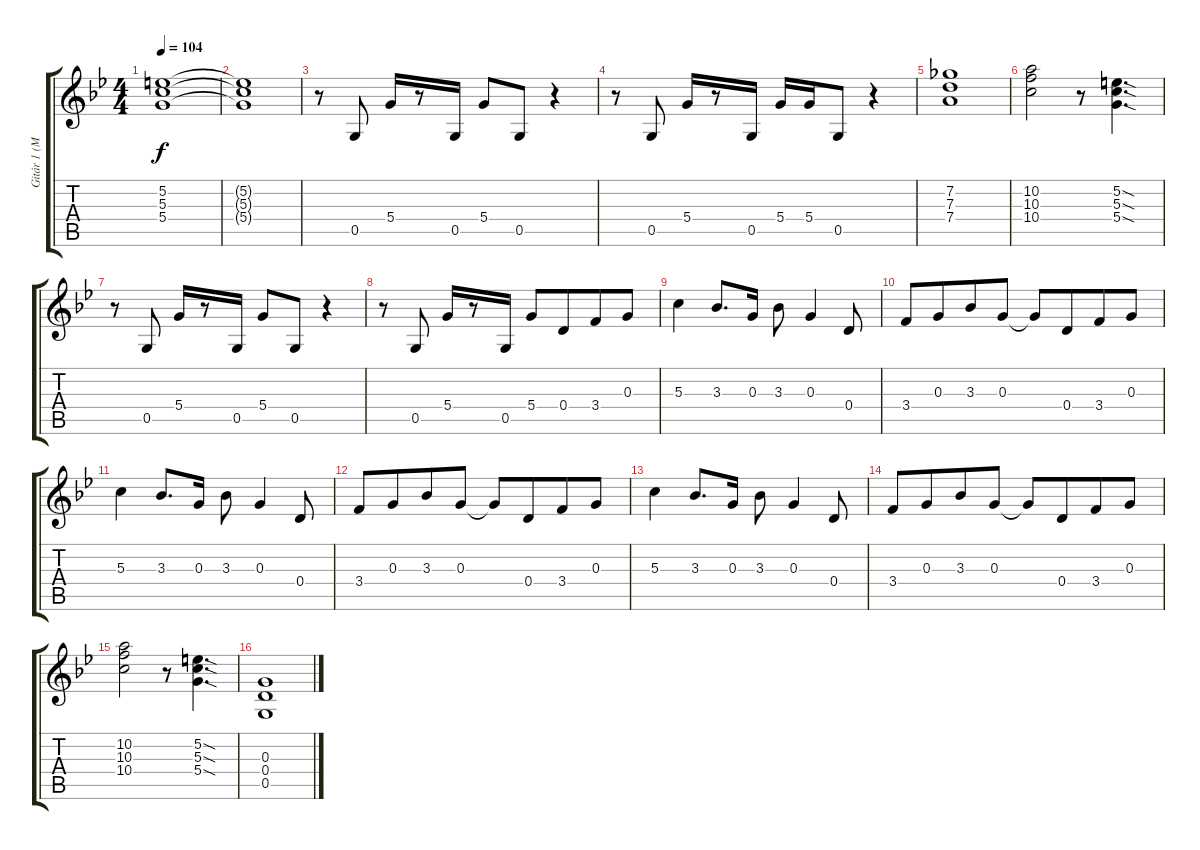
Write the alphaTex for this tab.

\track ("Gitár 1 (Micky Moody/Mel Galley/John Syk" "Gitár 1 (M") {instrument distortionguitar}
\staff {score tabs}
\tuning (D4 B3 G3 D3 G2 D2) {hide}
\ts (4 4)
\tempo 104
\clef g2
\ks bb
(5.2 5.3 5.4).1{dy f} |
(5.2{t} 5.3{t} 5.4{t}).1 |
r.8 0.5.8 5.4.16 r.8 0.5.16 5.4.8 0.5.8 r.4 |
r.8 0.5.8 5.4.16 r.8 0.5.16 5.4.16 5.4.16 0.5.8 r.4 |
(7.2 7.3 7.4).1 |
(10.2 10.3 10.4).2 r.8 (5.2{sod} 5.3{sod} 5.4{sod}).4{d} |
r.8 0.5.8 5.4.16 r.8 0.5.16 5.4.8 0.5.8 r.4 |
r.8 0.5.8 5.4.16 r.8 0.5.16 5.4.8 0.4.8{beam merge} 3.4.8 0.3.8 |
5.3.4 3.3.8{d} 0.3.16 3.3.8 0.3.4 0.4.8 |
3.4.8 0.3.8{beam merge} 3.3.8 0.3.8 0.3{t}.8 0.4.8{beam merge} 3.4.8 0.3.8 |
5.3.4 3.3.8{d} 0.3.16 3.3.8 0.3.4 0.4.8 |
3.4.8 0.3.8{beam merge} 3.3.8 0.3.8 0.3{t}.8 0.4.8{beam merge} 3.4.8 0.3.8 |
5.3.4 3.3.8{d} 0.3.16 3.3.8 0.3.4 0.4.8 |
3.4.8 0.3.8{beam merge} 3.3.8 0.3.8 0.3{t}.8 0.4.8{beam merge} 3.4.8 0.3.8 |
(10.2 10.3 10.4).2 r.8 (5.2{sod} 5.3{sod} 5.4{sod}).4{d} |
(0.3 0.4 0.5).1
